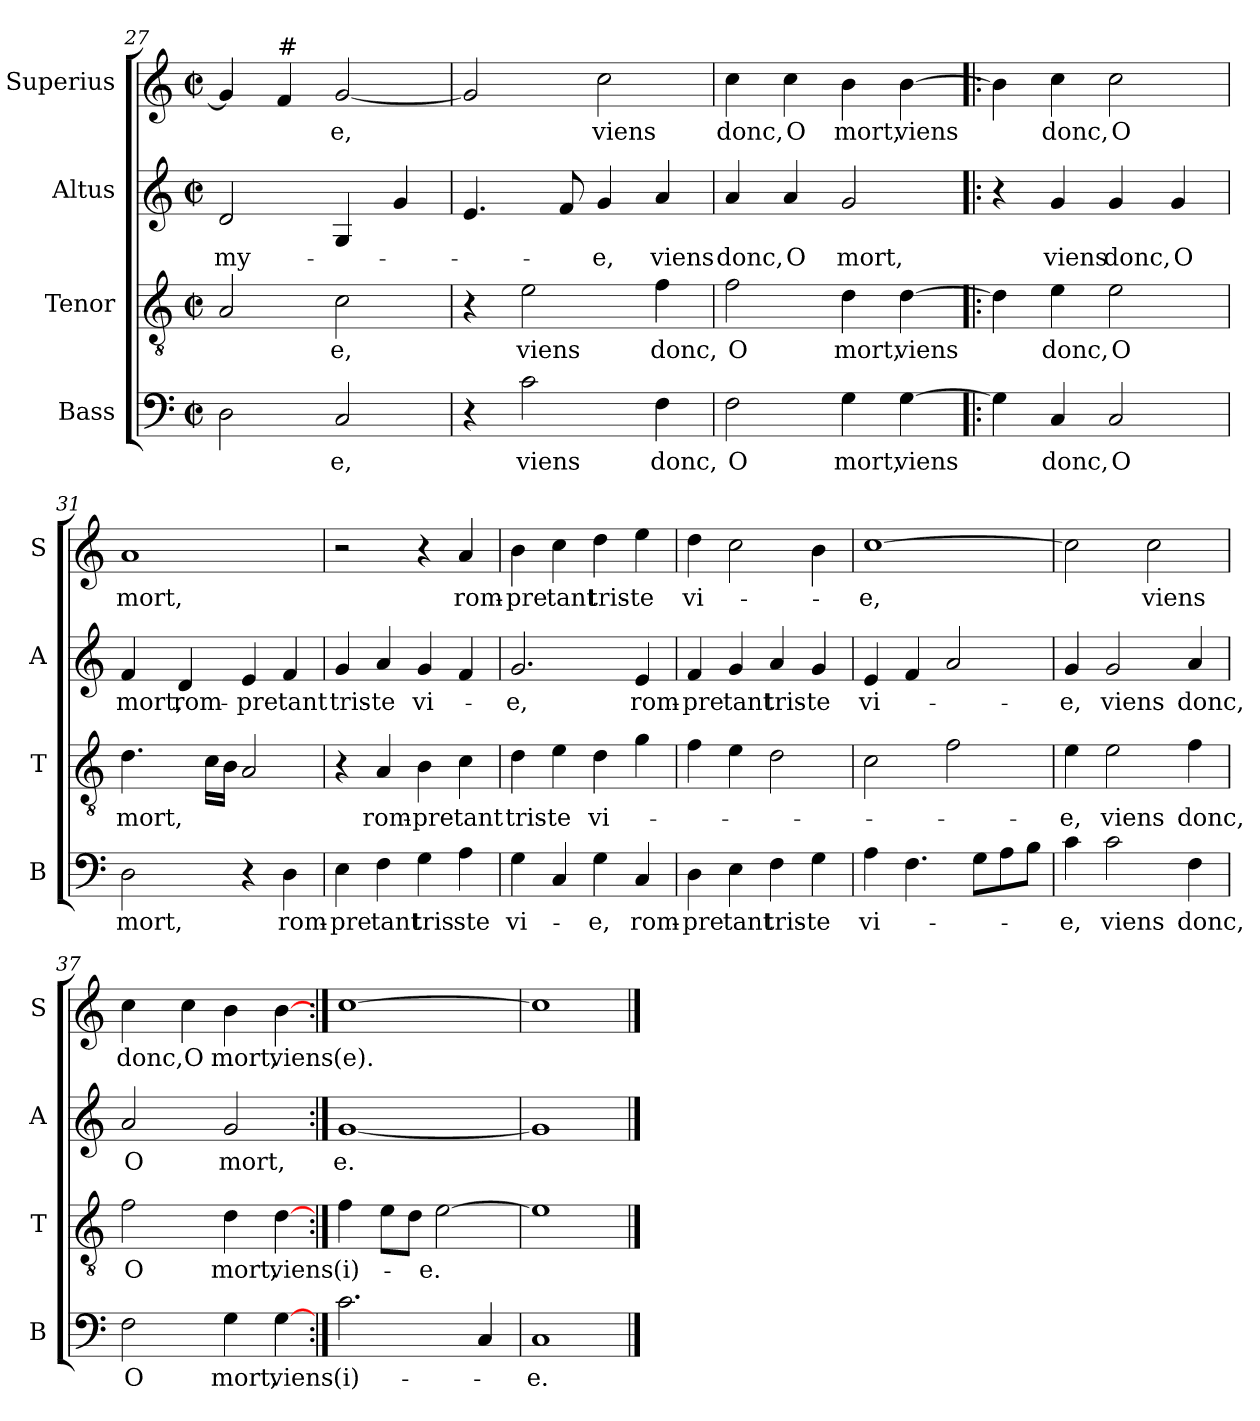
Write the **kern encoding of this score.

**kern	**text	**kern	**text	**kern	**text	**kern	**text
*part4	*part4	*part3	*part3	*part2	*part2	*part1	*part1
*staff4	*staff4	*staff3	*staff3	*staff2	*staff2	*staff1	*staff1
*I"Bass	*	*I"Tenor	*	*I"Altus	*	*I"Superius	*
*I'B	*	*I'T	*	*I'A	*	*I'S	*
*clefF4	*	*clefGv2	*	*clefG2	*	*clefG2	*
*k[]	*	*k[]	*	*k[]	*	*k[]	*
*C:	*	*C:	*	*C:	*	*C:	*
*M2/2	*	*M2/2	*	*M2/2	*	*M2/2	*
*met(c|)	*	*met(c|)	*	*met(c|)	*	*met(c|)	*
=27	=27	=27	=27	=27	=27	=27	=27
2D\	.	2A/	.	2d/	my-	4g/]	.
!	!	!	!	!	!	!LO:TX:a:t=#	!
.	.	.	.	.	.	4f/	.
2C/	-e,	2c\	-e,	4G/	.	[2g/	-e,
.	.	.	.	4g/	.	.	.
=28	=28	=28	=28	=28	=28	=28	=28
4r	.	4r	.	4.e/	.	2g/]	.
2c\	viens	2e\	viens	.	.	.	.
.	.	.	.	8f/	.	.	.
.	.	.	.	4g/	-e,	2cc\	viens
4F\	donc,	4f\	donc,	4a/	viens	.	.
=29	=29	=29	=29	=29	=29	=29	=29
2F\	O	2f\	O	4a/	donc,	4cc\	donc,
.	.	.	.	4a/	O	4cc\	O
4G\	mort,	4d\	mort,	2g/	mort,	4b\	mort,
[4G\	viens	[4d\	viens	.	.	[4b\	viens
!!LO:PB:g=z
=30!|:	=30!|:	=30!|:	=30!|:	=30!|:	=30!|:	=30!|:	=30!|:
4G\]	.	4d\]	.	4r	.	4b\]	.
4C/	donc,	4e\	donc,	4g/	viens	4cc\	donc,
2C/	O	2e\	O	4g/	donc,	2cc\	O
.	.	.	.	4g/	O	.	.
=31	=31	=31	=31	=31	=31	=31	=31
2D\	mort,	4.d\	mort,	4f/	mort,	1a	mort,
.	.	.	.	4d/	rom-	.	.
.	.	16c\LL	.	.	.	.	.
.	.	16B\JJ	.	.	.	.	.
4r	.	2A/	.	4e/	-pre	.	.
4D\	rom-	.	.	4f/	tant	.	.
=32	=32	=32	=32	=32	=32	=32	=32
4E\	-pre	4r	.	4g/	tris-	2r	.
4F\	tant	4A/	rom-	4a/	-te	.	.
4G\	tris	4B\	-pre	4g/	vi-	4r	.
4A\	ste	4c\	tant	4f/	.	4a/	rom-
=33	=33	=33	=33	=33	=33	=33	=33
4G\	vi-	4d\	tris-	2.g/	-e,	4b\	-pre
4C/	.	4e\	-te	.	.	4cc\	tant
4G\	-e,	4d\	vi-	.	.	4dd\	tris-
4C/	rom-	4g\	.	4e/	rom-	4ee\	-te
=34	=34	=34	=34	=34	=34	=34	=34
4D\	-pre	4f\	.	4f/	-pre	4dd\	vi-
4E\	tant	4e\	.	4g/	tant	2cc\	.
4F\	tris-	2d\	.	4a/	tris-	.	.
4G\	-te	.	.	4g/	-te	4b\	.
!!LO:LB:g=z
=35	=35	=35	=35	=35	=35	=35	=35
4A\	vi-	2c\	.	4e/	vi-	[1cc	-e,
4.F\	.	.	.	4f/	.	.	.
.	.	2f\	.	2a/	.	.	.
8G\L	.	.	.	.	.	.	.
8A\	.	.	.	.	.	.	.
8B\J	.	.	.	.	.	.	.
=36	=36	=36	=36	=36	=36	=36	=36
4c\	-e,	4e\	-e,	4g/	-e,	2cc\]	.
2c\	viens	2e\	viens	2g/	viens	.	.
.	.	.	.	.	.	2cc\	viens
4F\	donc,	4f\	donc,	4a/	donc,	.	.
=37	=37	=37	=37	=37	=37	=37	=37
2F\	O	2f\	O	2a/	O	4cc\	donc,
.	.	.	.	.	.	4cc\	O
4G\	mort,	4d\	mort,	2g/	mort,	4b\	mort,
[4G\	viens	[4d\	viens	.	.	[4b\	viens
=38:|!	=38:|!	=38:|!	=38:|!	=38:|!	=38:|!	=38:|!	=38:|!
2.c\	(i)-	4f\	(i)-	[1g	e.	[1cc	(e).
.	.	8e\L	.	.	.	.	.
.	.	8d\J	.	.	.	.	.
.	.	[2e\	-e.	.	.	.	.
4C/	.	.	.	.	.	.	.
=39	=39	=39	=39	=39	=39	=39	=39
1C	-e.	1e]	.	1g]	.	1cc]	.
==	==	==	==	==	==	==	==
*-	*-	*-	*-	*-	*-	*-	*-
